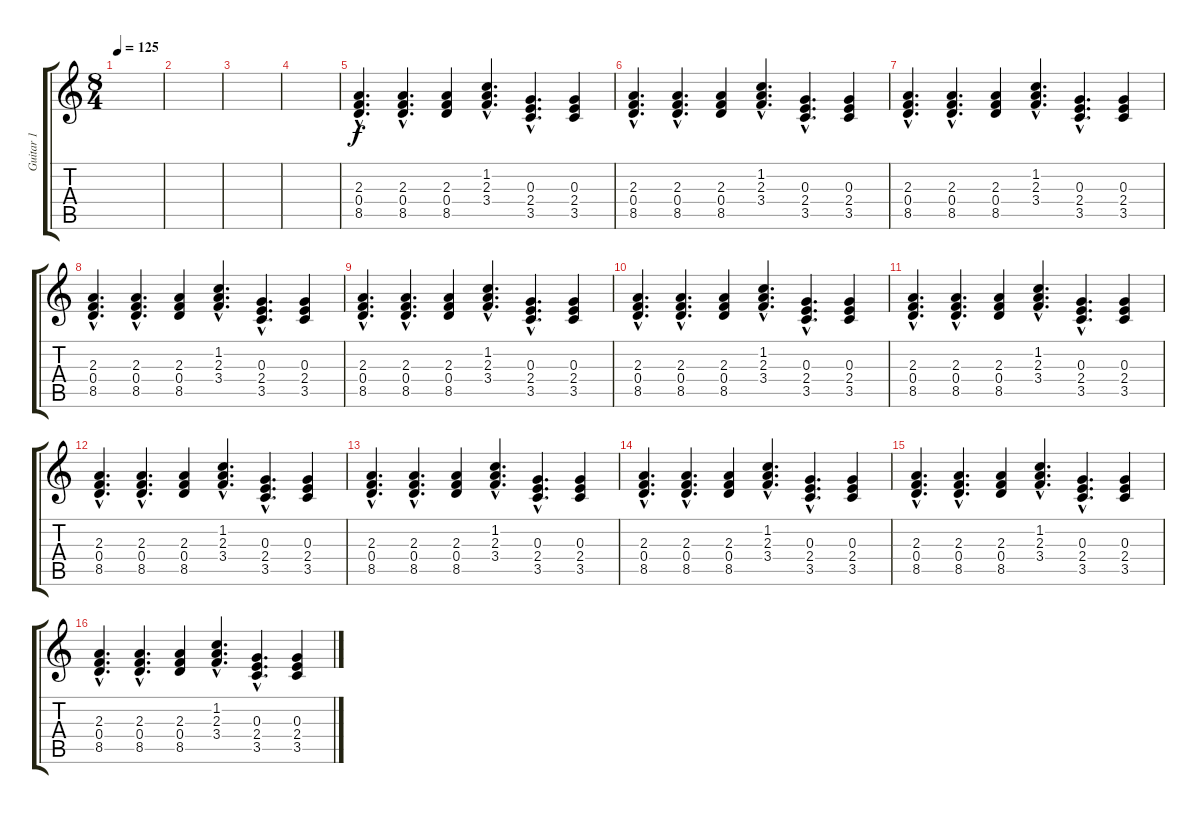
\track ("Guitar 1" "Guitar 1") {instrument distortionguitar}
\staff {score tabs}
\tuning (E4 B3 G3 D3 A2 E2) {hide}
\ts (8 4)
\tempo 125
\clef g2
\ks c
|
|
|
|
(2.3{hac} 0.4{hac} 8.5{hac}).4{d} (2.3{hac} 0.4{hac} 8.5{hac}).4{d} (2.3 0.4 8.5).4 (1.2{hac} 2.3{hac} 3.4{hac}).4{d} (0.3{hac} 2.4{hac} 3.5{hac}).4{d} (0.3 2.4 3.5).4 |
(2.3{hac} 0.4{hac} 8.5{hac}).4{d} (2.3{hac} 0.4{hac} 8.5{hac}).4{d} (2.3 0.4 8.5).4 (1.2{hac} 2.3{hac} 3.4{hac}).4{d} (0.3{hac} 2.4{hac} 3.5{hac}).4{d} (0.3 2.4 3.5).4 |
(2.3{hac} 0.4{hac} 8.5{hac}).4{d} (2.3{hac} 0.4{hac} 8.5{hac}).4{d} (2.3 0.4 8.5).4 (1.2{hac} 2.3{hac} 3.4{hac}).4{d} (0.3{hac} 2.4{hac} 3.5{hac}).4{d} (0.3 2.4 3.5).4 |
(2.3{hac} 0.4{hac} 8.5{hac}).4{d} (2.3{hac} 0.4{hac} 8.5{hac}).4{d} (2.3 0.4 8.5).4 (1.2{hac} 2.3{hac} 3.4{hac}).4{d} (0.3{hac} 2.4{hac} 3.5{hac}).4{d} (0.3 2.4 3.5).4 |
(2.3{hac} 0.4{hac} 8.5{hac}).4{d} (2.3{hac} 0.4{hac} 8.5{hac}).4{d} (2.3 0.4 8.5).4 (1.2{hac} 2.3{hac} 3.4{hac}).4{d} (0.3{hac} 2.4{hac} 3.5{hac}).4{d} (0.3 2.4 3.5).4 |
(2.3{hac} 0.4{hac} 8.5{hac}).4{d} (2.3{hac} 0.4{hac} 8.5{hac}).4{d} (2.3 0.4 8.5).4 (1.2{hac} 2.3{hac} 3.4{hac}).4{d} (0.3{hac} 2.4{hac} 3.5{hac}).4{d} (0.3 2.4 3.5).4 |
(2.3{hac} 0.4{hac} 8.5{hac}).4{d} (2.3{hac} 0.4{hac} 8.5{hac}).4{d} (2.3 0.4 8.5).4 (1.2{hac} 2.3{hac} 3.4{hac}).4{d} (0.3{hac} 2.4{hac} 3.5{hac}).4{d} (0.3 2.4 3.5).4 |
(2.3{hac} 0.4{hac} 8.5{hac}).4{d} (2.3{hac} 0.4{hac} 8.5{hac}).4{d} (2.3 0.4 8.5).4 (1.2{hac} 2.3{hac} 3.4{hac}).4{d} (0.3{hac} 2.4{hac} 3.5{hac}).4{d} (0.3 2.4 3.5).4 |
(2.3{hac} 0.4{hac} 8.5{hac}).4{d} (2.3{hac} 0.4{hac} 8.5{hac}).4{d} (2.3 0.4 8.5).4 (1.2{hac} 2.3{hac} 3.4{hac}).4{d} (0.3{hac} 2.4{hac} 3.5{hac}).4{d} (0.3 2.4 3.5).4 |
(2.3{hac} 0.4{hac} 8.5{hac}).4{d} (2.3{hac} 0.4{hac} 8.5{hac}).4{d} (2.3 0.4 8.5).4 (1.2{hac} 2.3{hac} 3.4{hac}).4{d} (0.3{hac} 2.4{hac} 3.5{hac}).4{d} (0.3 2.4 3.5).4 |
(2.3{hac} 0.4{hac} 8.5{hac}).4{d} (2.3{hac} 0.4{hac} 8.5{hac}).4{d} (2.3 0.4 8.5).4 (1.2{hac} 2.3{hac} 3.4{hac}).4{d} (0.3{hac} 2.4{hac} 3.5{hac}).4{d} (0.3 2.4 3.5).4 |
(2.3{hac} 0.4{hac} 8.5{hac}).4{d} (2.3{hac} 0.4{hac} 8.5{hac}).4{d} (2.3 0.4 8.5).4 (1.2{hac} 2.3{hac} 3.4{hac}).4{d} (0.3{hac} 2.4{hac} 3.5{hac}).4{d} (0.3 2.4 3.5).4
